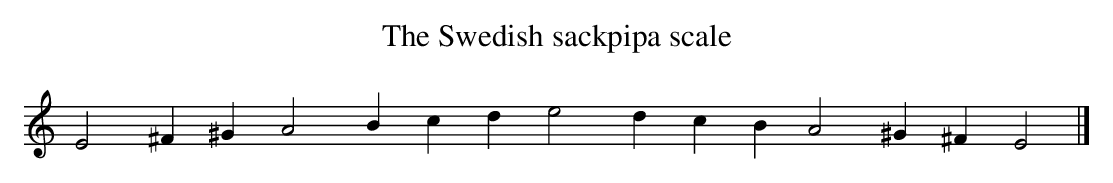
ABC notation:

X:1
T:The Swedish sackpipa scale
M:none
L:1/4
K:AMin
E2 ^F ^G A2 B c d e2 d c B A2 ^G ^F E2|]

The tonal centre is nearly always A, so this is the melodic minor
scale, but used symmetrically with rising and falling forms identical.
It is most often used in a gapped form, as here with the sixth missing:
